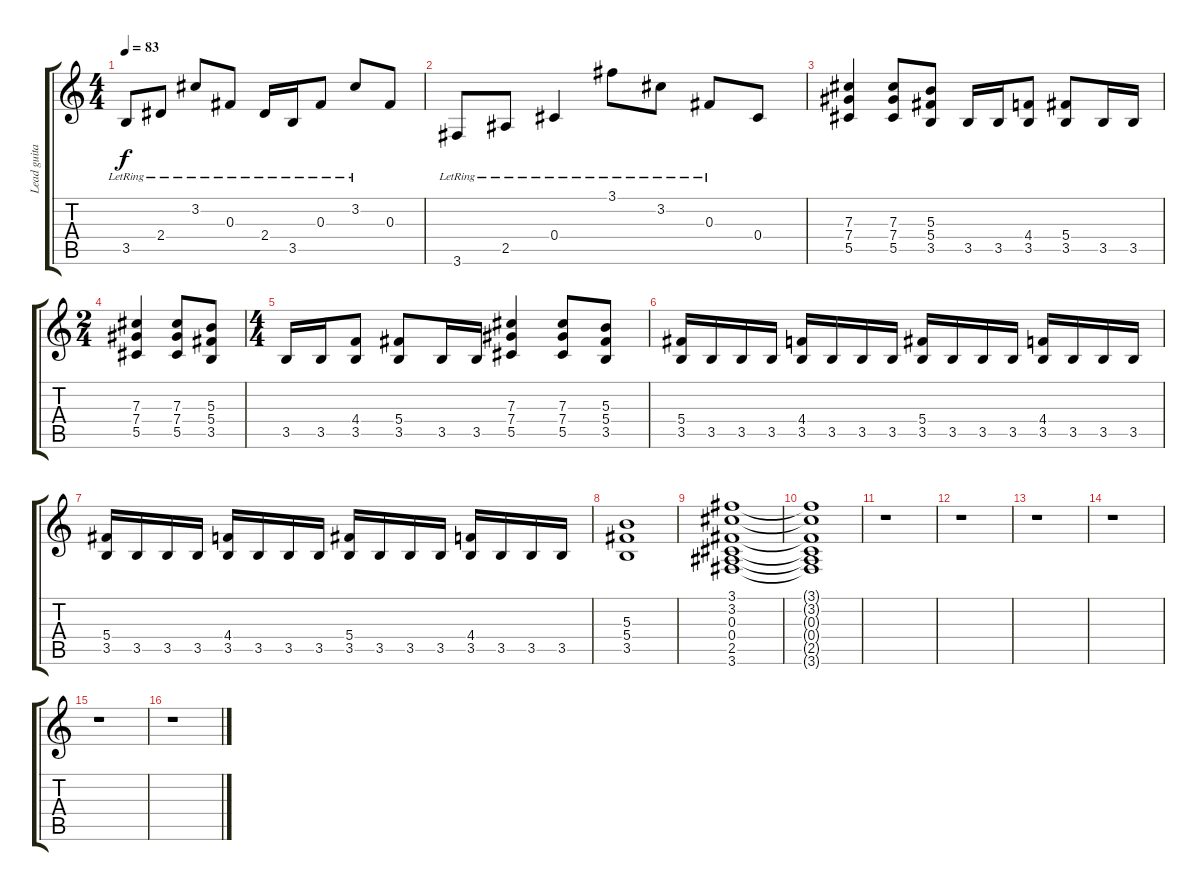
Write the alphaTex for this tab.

\track ("Lead guitar(Zakk Wylde)" "Lead guita") {instrument distortionguitar}
\staff {score tabs}
\tuning (Eb4 Bb3 Gb3 Db3 Ab2 Eb2) {hide}
\ts (4 4)
\tempo 83
\clef g2
\ks c
3.5{lr}.8{dy f} 2.4{lr}.8 3.2{lr}.8 0.3{lr}.8 2.4{lr}.16 3.5{lr}.16 0.3{lr}.8 3.2{lr}.8 0.3.8 |
3.6{lr}.8 2.5{lr}.8 0.4{lr}.4 3.1{lr}.8 3.2{lr}.8 0.3{lr}.8 0.4.8 |
(7.3 7.4 5.5).4 (7.3 7.4 5.5).8 (5.3 5.4 3.5).8 3.5.16 3.5.16 (4.4 3.5).8 (5.4 3.5).8 3.5.16 3.5.16 |
\ts (2 4)
(7.3 7.4 5.5).4 (7.3 7.4 5.5).8 (5.3 5.4 3.5).8 |
\ts (4 4)
3.5.16 3.5.16 (4.4 3.5).8 (5.4 3.5).8 3.5.16 3.5.16 (7.3 7.4 5.5).4 (7.3 7.4 5.5).8 (5.3 5.4 3.5).8 |
(5.4 3.5).16 3.5.16 3.5.16 3.5.16 (4.4 3.5).16 3.5.16 3.5.16 3.5.16 (5.4 3.5).16 3.5.16 3.5.16 3.5.16 (4.4 3.5).16 3.5.16 3.5.16 3.5.16 |
(5.4 3.5).16 3.5.16 3.5.16 3.5.16 (4.4 3.5).16 3.5.16 3.5.16 3.5.16 (5.4 3.5).16 3.5.16 3.5.16 3.5.16 (4.4 3.5).16 3.5.16 3.5.16 3.5.16 |
(5.3 5.4 3.5).1 |
(3.1 3.2 0.3 0.4 2.5 3.6).1 |
(3.1{t} 3.2{t} 0.3{t} 0.4{t} 2.5{t} 3.6{t}).1{volume 6} |
r.1{volume 16} |
r.1 |
r.1 |
r.1 |
r.1 |
r.1
